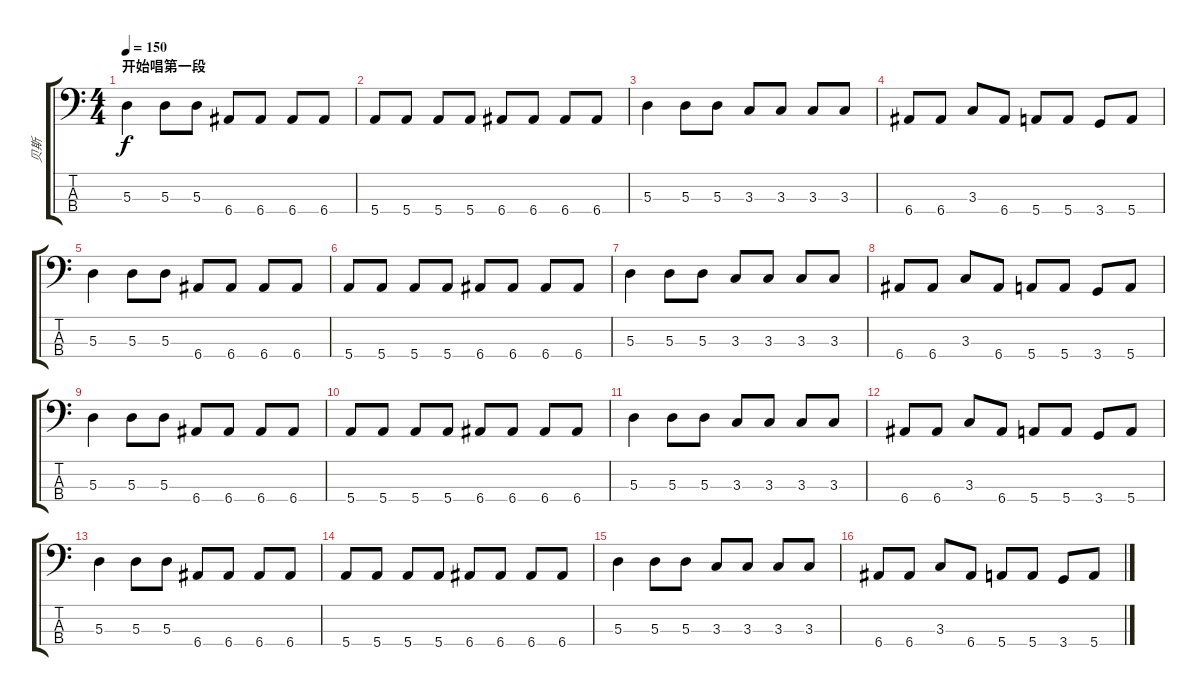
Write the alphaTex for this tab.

\track ("贝斯" "贝斯") {instrument electricbasspick}
\staff {score tabs}
\tuning (G2 D2 A1 E1) {hide}
\ts (4 4)
\section ("" "开始唱第一段")
\tempo 150
\clef f4
\ks c
5.3.4{dy f} 5.3.8 5.3.8 6.4.8 6.4.8 6.4.8 6.4.8 |
5.4.8 5.4.8 5.4.8 5.4.8 6.4.8 6.4.8 6.4.8 6.4.8 |
5.3.4 5.3.8 5.3.8 3.3.8 3.3.8 3.3.8 3.3.8 |
6.4.8 6.4.8 3.3.8 6.4.8 5.4.8 5.4.8 3.4.8 5.4.8 |
5.3.4 5.3.8 5.3.8 6.4.8 6.4.8 6.4.8 6.4.8 |
5.4.8 5.4.8 5.4.8 5.4.8 6.4.8 6.4.8 6.4.8 6.4.8 |
5.3.4 5.3.8 5.3.8 3.3.8 3.3.8 3.3.8 3.3.8 |
6.4.8 6.4.8 3.3.8 6.4.8 5.4.8 5.4.8 3.4.8 5.4.8 |
5.3.4 5.3.8 5.3.8 6.4.8 6.4.8 6.4.8 6.4.8 |
5.4.8 5.4.8 5.4.8 5.4.8 6.4.8 6.4.8 6.4.8 6.4.8 |
5.3.4 5.3.8 5.3.8 3.3.8 3.3.8 3.3.8 3.3.8 |
6.4.8 6.4.8 3.3.8 6.4.8 5.4.8 5.4.8 3.4.8 5.4.8 |
5.3.4 5.3.8 5.3.8 6.4.8 6.4.8 6.4.8 6.4.8 |
5.4.8 5.4.8 5.4.8 5.4.8 6.4.8 6.4.8 6.4.8 6.4.8 |
5.3.4 5.3.8 5.3.8 3.3.8 3.3.8 3.3.8 3.3.8 |
6.4.8 6.4.8 3.3.8 6.4.8 5.4.8 5.4.8 3.4.8 5.4.8
